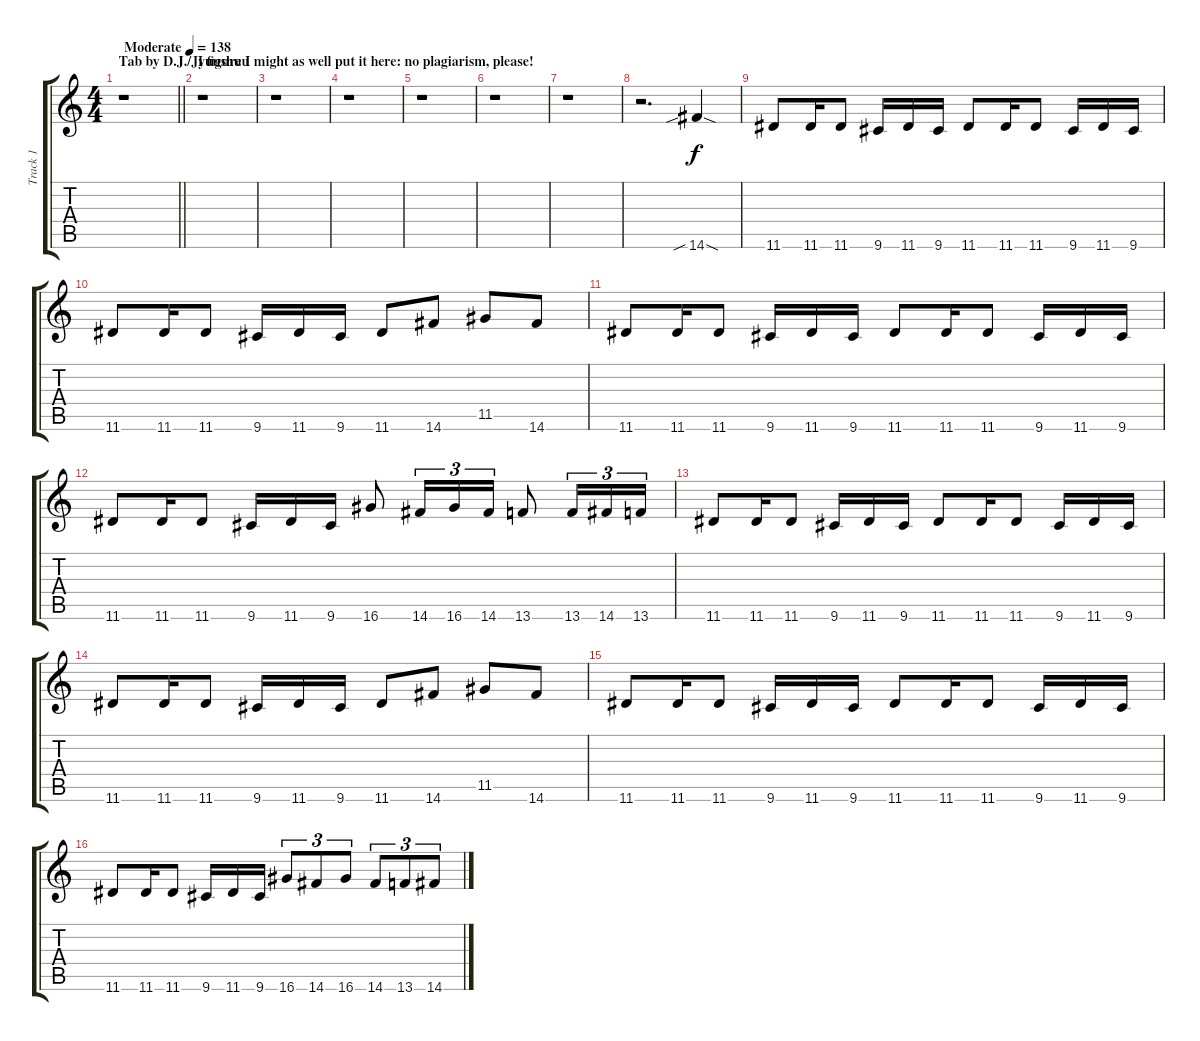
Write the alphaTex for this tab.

\track ("Track 1" "Track 1") {instrument overdrivenguitar}
\staff {score tabs}
\tuning (E4 B3 G3 D3 A2 E2) {hide}
\ts (4 4)
\section ("" "Tab by D.J./Jyuushuu")
\tempo (138 "Moderate")
\clef g2
\barLineRight lightlight
\ks c
r.1{dy f instrument overdrivenguitar} |
\section ("" "I figure I might as well put it here: no plagiarism, please!")
r.1 |
r.1 |
r.1 |
r.1 |
r.1 |
r.1 |
r.2{d} 14.6{sib sod}.4 |
11.6.8 11.6.16 11.6.8 9.6.16 11.6.16 9.6.16 11.6.8 11.6.16 11.6.8 9.6.16 11.6.16 9.6.16 |
11.6.8 11.6.16 11.6.8 9.6.16 11.6.16 9.6.16 11.6.8 14.6.8 11.5.8 14.6.8 |
11.6.8 11.6.16 11.6.8 9.6.16 11.6.16 9.6.16 11.6.8 11.6.16 11.6.8 9.6.16 11.6.16 9.6.16 |
11.6.8 11.6.16 11.6.8 9.6.16 11.6.16 9.6.16 16.6.8 14.6.16{tu (3 2)} 16.6.16{tu (3 2)} 14.6.16{tu (3 2)} 13.6.8 13.6.16{tu (3 2)} 14.6.16{tu (3 2)} 13.6.16{tu (3 2)} |
11.6.8 11.6.16 11.6.8 9.6.16 11.6.16 9.6.16 11.6.8 11.6.16 11.6.8 9.6.16 11.6.16 9.6.16 |
11.6.8 11.6.16 11.6.8 9.6.16 11.6.16 9.6.16 11.6.8 14.6.8 11.5.8 14.6.8 |
11.6.8 11.6.16 11.6.8 9.6.16 11.6.16 9.6.16 11.6.8 11.6.16 11.6.8 9.6.16 11.6.16 9.6.16 |
11.6.8 11.6.16 11.6.8 9.6.16 11.6.16 9.6.16 16.6.8{tu (3 2)} 14.6.8{tu (3 2)} 16.6.8{tu (3 2)} 14.6.8{tu (3 2)} 13.6.8{tu (3 2)} 14.6.8{tu (3 2)}
